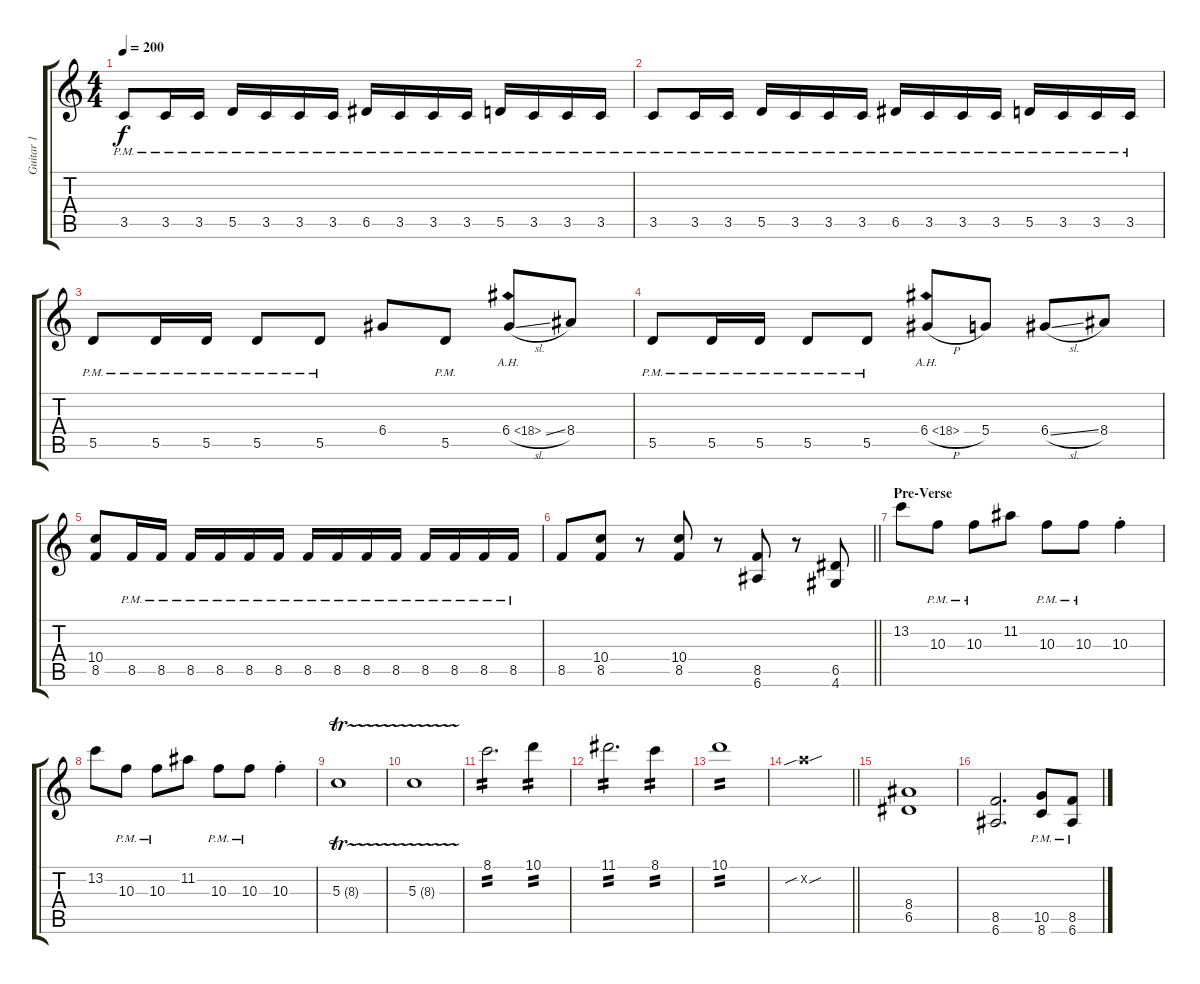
\track ("Guitar 1" "Guitar 1") {instrument distortionguitar}
\staff {score tabs}
\tuning (E4 B3 G3 D3 A2 E2) {hide}
\ts (4 4)
\tempo 200
\clef g2
\ks c
3.5{pm}.8{dy f} 3.5{pm}.16 3.5{pm}.16 5.5{pm}.16 3.5{pm}.16 3.5{pm}.16 3.5{pm}.16 6.5{pm}.16 3.5{pm}.16 3.5{pm}.16 3.5{pm}.16 5.5{pm}.16 3.5{pm}.16 3.5{pm}.16 3.5{pm}.16 |
3.5{pm}.8 3.5{pm}.16 3.5{pm}.16 5.5{pm}.16 3.5{pm}.16 3.5{pm}.16 3.5{pm}.16 6.5{pm}.16 3.5{pm}.16 3.5{pm}.16 3.5{pm}.16 5.5{pm}.16 3.5{pm}.16 3.5{pm}.16 3.5{pm}.16 |
5.5{pm}.8 5.5{pm}.16 5.5{pm}.16 5.5{pm}.8 5.5{pm}.8 6.4.8 5.5{pm}.8 6.4{ah 12 sl}.8 8.4.8 |
5.5{pm}.8 5.5{pm}.16 5.5{pm}.16 5.5{pm}.8 5.5{pm}.8 6.4{ah 12 h}.8 5.4.8 6.4{sl}.8 8.4.8 |
(10.4 8.5).8 8.5{pm}.16 8.5{pm}.16 8.5{pm}.16 8.5{pm}.16 8.5{pm}.16 8.5{pm}.16 8.5{pm}.16 8.5{pm}.16 8.5{pm}.16 8.5{pm}.16 8.5{pm}.16 8.5{pm}.16 8.5{pm}.16 8.5{pm}.16 |
\barLineRight lightlight
8.5.8 (10.4 8.5).8 r.8 (10.4 8.5).8 r.8 (8.5 6.6).8 r.8 (6.5 4.6).8 |
\section ("" "Pre-Verse")
13.2.8 10.3{pm}.8 10.3{pm}.8 11.2.8 10.3{pm}.8 10.3{pm}.8 10.3{st}.4 |
13.2.8 10.3{pm}.8 10.3{pm}.8 11.2.8 10.3{pm}.8 10.3{pm}.8 10.3{st}.4 |
5.3{tr (8 16)}.1 |
5.3{tr (8 16)}.1 |
8.1.2{d tp 2} 10.1.4{tp 2} |
11.1.2{d tp 2} 8.1.4{tp 2} |
10.1.1{tp 2} |
\barLineRight lightlight
10.2{sib sou x}.1 |
\section ("" "")
(8.4 6.5).1 |
(8.5 6.6).2{d} (10.5{pm} 8.6{pm}).8 (8.5{pm} 6.6{pm}).8
